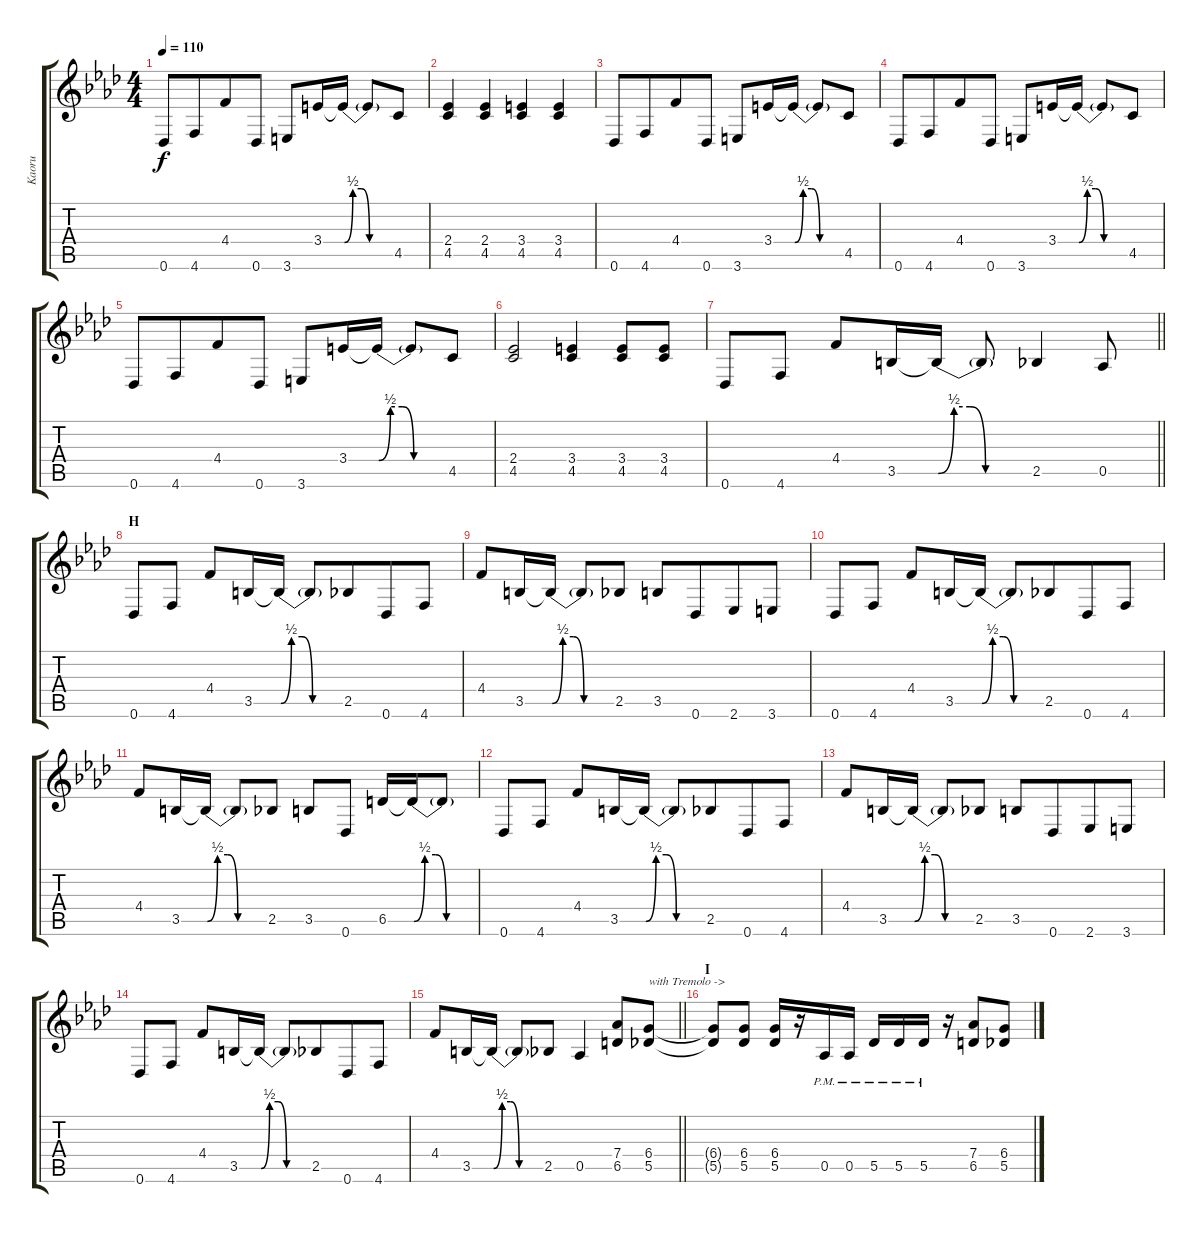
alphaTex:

\track ("Kaoru" "Kaoru") {instrument overdrivenguitar}
\staff {score tabs}
\tuning (Eb4 Bb3 Gb3 Db3 Ab2 Db2) {hide}
\ts (4 4)
\tempo 110
\clef g2
\ks fminor
0.6.8{dy f} 4.6.8{beam merge} 4.4.8 0.6.8 3.6.8 3.4.16 3.4{be (custom 0 0 10 2 20 2 30 0 60 0) t}.16 3.4{t}.8 4.5.8 |
(2.4 4.5).4 (2.4 4.5).4 (3.4 4.5).4 (3.4 4.5).4 |
0.6.8 4.6.8{beam merge} 4.4.8 0.6.8 3.6.8 3.4.16 3.4{be (custom 0 0 10 2 20 2 30 0 60 0) t}.16 3.4{t}.8 4.5.8 |
0.6.8 4.6.8{beam merge} 4.4.8 0.6.8 3.6.8 3.4.16 3.4{be (custom 0 0 10 2 20 2 30 0 60 0) t}.16 3.4{t}.8 4.5.8 |
0.6.8 4.6.8{beam merge} 4.4.8 0.6.8 3.6.8 3.4.16 3.4{be (custom 0 0 10 2 20 2 30 0 60 0) t}.16 3.4{t}.8 4.5.8 |
(2.4 4.5).2 (3.4 4.5).4 (3.4 4.5).8 (3.4 4.5).8 |
\barLineRight lightlight
0.6.8 4.6.8 4.4.8 3.5.16 3.5{be (custom 0 0 10 2 20 2 30 0 60 0) t}.16 3.5{t}.8 2.5.4 0.5.8 |
\section ("" "H")
0.6.8 4.6.8 4.4.8 3.5.16 3.5{be (custom 0 0 10 2 20 2 30 0 60 0) t}.16 3.5{t}.8 2.5.8{beam merge} 0.6.8 4.6.8 |
4.4.8 3.5.16 3.5{be (custom 0 0 10 2 20 2 30 0 60 0) t}.16 3.5{t}.8 2.5.8 3.5.8 0.6.8{beam merge} 2.6.8 3.6.8 |
0.6.8 4.6.8 4.4.8 3.5.16 3.5{be (custom 0 0 10 2 20 2 30 0 60 0) t}.16 3.5{t}.8 2.5.8{beam merge} 0.6.8 4.6.8 |
4.4.8 3.5.16 3.5{be (custom 0 0 10 2 20 2 30 0 60 0) t}.16 3.5{t}.8 2.5.8 3.5.8 0.6.8 6.5.16 6.5{be (custom 0 0 10 2 20 2 30 0 60 0) t}.16 6.5{t}.8 |
0.6.8 4.6.8 4.4.8 3.5.16 3.5{be (custom 0 0 10 2 20 2 30 0 60 0) t}.16 3.5{t}.8 2.5.8{beam merge} 0.6.8 4.6.8 |
4.4.8 3.5.16 3.5{be (custom 0 0 10 2 20 2 30 0 60 0) t}.16 3.5{t}.8 2.5.8 3.5.8 0.6.8{beam merge} 2.6.8 3.6.8 |
0.6.8 4.6.8 4.4.8 3.5.16 3.5{be (custom 0 0 10 2 20 2 30 0 60 0) t}.16 3.5{t}.8 2.5.8{beam merge} 0.6.8 4.6.8 |
\barLineRight lightlight
4.4.8 3.5.16 3.5{be (custom 0 0 10 2 20 2 30 0 60 0) t}.16 3.5{t}.8 2.5.8 0.5.4 (7.4 6.5).8 (6.4 5.5).8{txt "with Tremolo ->"} |
\section ("" "I")
(6.4{t} 5.5{t}).8 (6.4 5.5).8 (6.4 5.5).16 r.16 0.5{pm}.16 0.5{pm}.16 5.5{pm}.16 5.5{pm}.16 5.5{pm}.16 r.16 (7.4 6.5).8 (6.4 5.5).8
